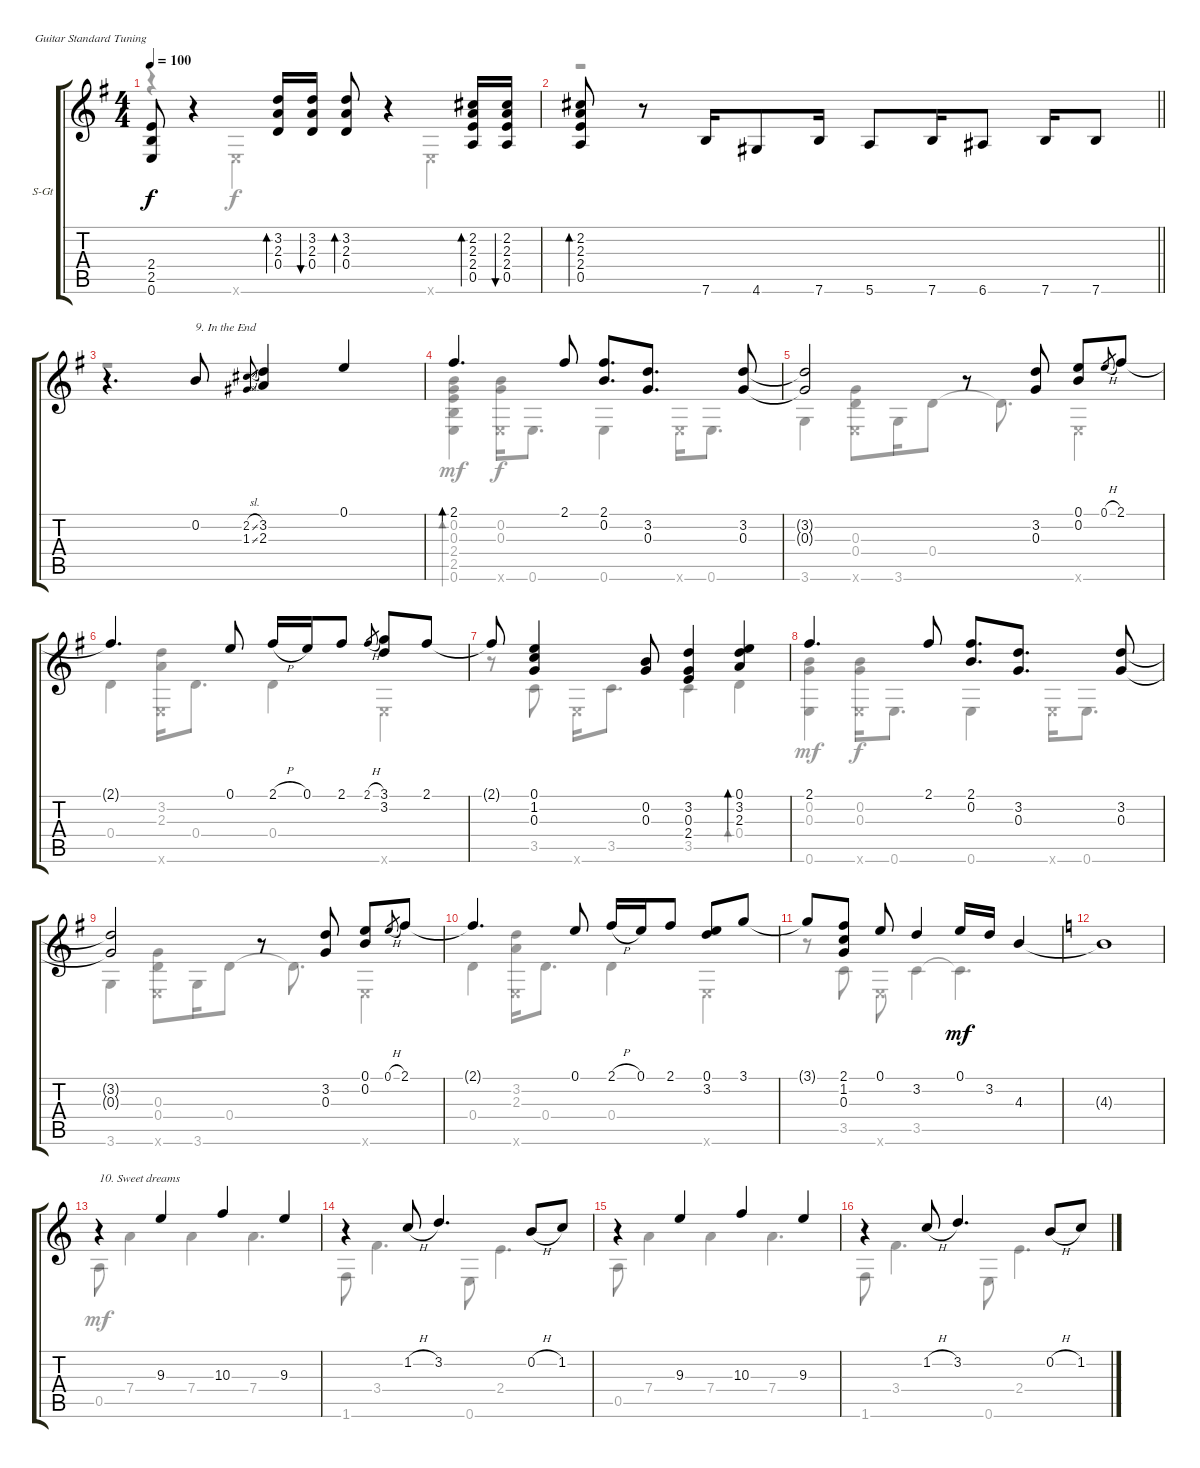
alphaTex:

\defaultSystemsLayout 4
\bracketExtendMode groupsimilarinstruments
\firstSystemTrackNameOrientation horizontal
\otherSystemsTrackNameOrientation horizontal
\track ("Steel Guitar" "S-Gt") {instrument acousticguitarsteel}
\staff {score tabs}
\tuning (E4 B3 G3 D3 A2 E2)
\voice
\ts (4 4)
\tempo 100
\clef g2
\ks g
(0.6 2.5 2.4).8{dy f} r.4 (3.2 2.3 0.4).16{bd 30} (0.4 2.3 3.2).16{bu 30} (0.4 2.3 3.2).8{bd 30} r.4 (2.2 2.3 2.4 0.5).16{bd 30} (0.5 2.4 2.3 2.2).16{bu 30} |
\scale
0.525083
\barLineRight lightlight
(0.5 2.4 2.3 2.2).8{bd 30} r.8 7.6.16 4.6.8 7.6.16 5.6.8 7.6.16 6.6.8 7.6.16 7.6.8 |
\tempo (115 0.375 hide)
\scale
0.47492 r.4{d} 0.2.8{txt "9. In the End"} (1.3{sl} 2.2{sl}).8{gr} (3.2 2.3).4 0.1.4 |
2.1.4{d bd 30} 2.1.8 (2.1 0.2).8{d} (3.2 0.3).8{d} (3.2 0.3).8 |
(3.2{t} 0.3{t}).2 r.8 (0.3 3.2).8 (0.1 0.2).8 0.1{h}.8{gr} 2.1.8 |
2.1{t}.4{d} 0.1.8 2.1{h}.16 0.1.16 2.1.8 2.1{h}.8{gr} (3.1 3.2).8 2.1.8 |
2.1{t}.8 (0.1 1.2 0.3).4 (0.2 0.3).8 (3.2 0.3 2.4).4 (0.1 3.2 2.3).4{bd 30} |
2.1.4{d} 2.1.8 (2.1 0.2).8{d} (3.2 0.3).8{d} (3.2 0.3).8 |
(3.2{t} 0.3{t}).2 r.8 (0.3 3.2).8 (0.1 0.2).8 0.1{h}.8{gr} 2.1.8 |
2.1{t}.4{d} 0.1.8 2.1{h}.16 0.1.16 2.1.8 (0.1 3.2).8 3.1.8 |
3.1{t}.8 (2.1 1.2 0.3).8 0.1.8 3.2.4 0.1.16{dy mf} 3.2.16 4.3.4 |
\scale
0.407222
\ks c
4.3{t}.1 |
\tempo (100 hide)
\scale
0.592849 r.4{txt "10. Sweet dreams"} 9.3.4 10.3.4 9.3.4 |
r.4 1.2{h}.8 3.2.4{d} 0.2{h}.8 1.2.8 |
r.4 9.3.4 10.3.4 9.3.4 |
r.4 1.2{h}.8 3.2.4{d} 0.2{h}.8 1.2.8
\voice
\clef g2
\ottava regular
\simile none
\ks g
r.4{dy f} 0.6{x}.2 0.6{x}.4 |
\scale
0.525083
\barLineRight lightlight
r.1{bd 0} |
\scale
0.47492 r.1 |
(0.2 0.3 2.4 2.5 0.6).4{bd 30 dy mf} (0.6{x} 0.2 0.3).16{dy f} 0.6.8{d} 0.6.4 0.6{x}.16 0.6.8{d} |
3.6.4 (0.6{x} 0.3 0.4).8 3.6.16 0.4.8 0.4{t}.8{d} 0.6{x}.4 |
0.4.4 (0.6{x} 2.3 3.2).16 0.4.8{d} 0.4.4 0.6{x}.4 |
r.8 3.5.8 0.6{x}.16 3.5.8{d} 3.5.4 0.4.4{bd 0} |
(0.2 0.3 0.6).4{dy mf} (0.6{x} 0.2 0.3).16{dy f} 0.6.8{d} 0.6.4 0.6{x}.16 0.6.8{d} |
3.6.4 (0.6{x} 0.3 0.4).8 3.6.16 0.4.8 0.4{t}.8{d} 0.6{x}.4 |
0.4.4 (0.6{x} 2.3 3.2).16 0.4.8{d} 0.4.4 0.6{x}.4 |
r.8 3.5.8 0.6{x}.8 3.5.4 3.5{t}.4{d} |
\scale
0.407222
\ks c
|
\scale
0.592849 0.5.8{dy mf} 7.4.4 7.4.4 7.4.4{d} |
1.6.8 3.4.4{d} 0.6.8 2.4.4{d} |
0.5.8 7.4.4 7.4.4 7.4.4{d} |
1.6.8 3.4.4{d} 0.6.8 2.4.4{d}
